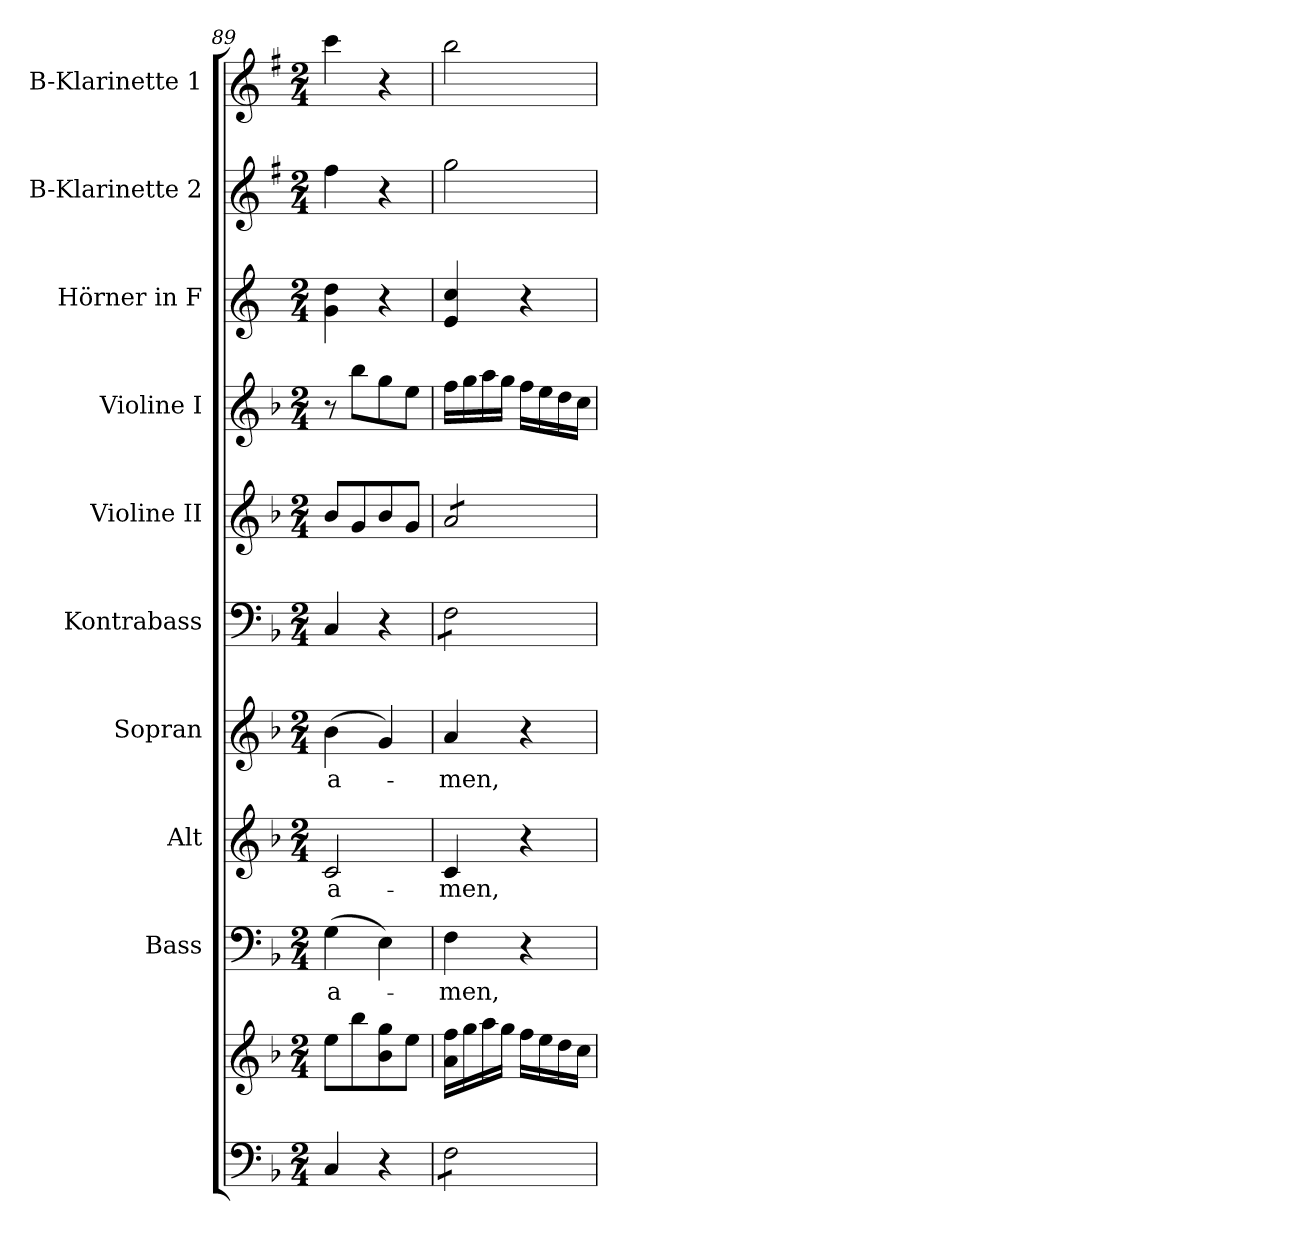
**kern	**kern	**kern	**text	**kern	**text	**kern	**text	**kern	**kern	**kern	**kern	**kern	**kern
*part10	*part10	*part9	*part9	*part8	*part8	*part7	*part7	*part6	*part5	*part4	*part3	*part2	*part1
*staff11	*staff10	*staff9	*staff9	*staff8	*staff8	*staff7	*staff7	*staff6	*staff5	*staff4	*staff3	*staff2	*staff1
*	*	*I"Bass	*	*I"Alt	*	*I"Sopran	*	*I"Kontrabass	*I"Violine II	*I"Violine I	*I"Hörner in F	*I"B-Klarinette 2	*I"B-Klarinette 1
*	*	*I'B.	*	*I'A.	*	*I'S.	*	*I'Kb.	*I'Vl. II	*I'Vl. I	*	*I'B Kl. 2	*I'B Kl. 1
*clefF4	*clefG2	*clefF4	*	*clefG2	*	*clefG2	*	*clefF4	*clefG2	*clefG2	*clefG2	*clefG2	*clefG2
*	*	*	*	*	*	*	*	*ITrd7c12	*	*	*ITrd4c7	*ITrd1c2	*ITrd1c2
*k[b-]	*k[b-]	*k[b-]	*	*k[b-]	*	*k[b-]	*	*k[b-]	*k[b-]	*k[b-]	*k[b-]	*k[b-]	*k[b-]
*F:	*F:	*F:	*	*F:	*	*F:	*	*F:	*F:	*F:	*F:	*F:	*F:
*M2/4	*M2/4	*M2/4	*	*M2/4	*	*M2/4	*	*M2/4	*M2/4	*M2/4	*M2/4	*M2/4	*M2/4
=89	=89	=89	=89	=89	=89	=89	=89	=89	=89	=89	=89	=89	=89
!	!	!	!LO:LY:b	!	!LO:LY:b	!	!LO:LY:b	!	!	!	!	!	!
4C/	8ee\L	(>4G\	a-	2c/	a-	(>4b-\	a-	4CC/	8b-/L	8r	4c\ 4g\	4ee\	4bb-\
.	8bb-\	.	.	.	.	.	.	.	8g/	8bb-\L	.	.	.
4r	8b-\ 8gg\	4E\)	.	.	.	4g/)	.	4r	8b-/	8gg\	4r	4r	4r
.	8ee\J	.	.	.	.	.	.	.	8g/J	8ee\J	.	.	.
=90	=90	=90	=90	=90	=90	=90	=90	=90	=90	=90	=90	=90	=90
!	!	!	!LO:LY:b	!	!LO:LY:b	!	!LO:LY:b	!	!	!	!	!	!
*tremolo	*	*	*	*	*	*	*	*	*	*	*	*	*
*	*	*	*	*	*	*	*	*tremolo	*	*	*	*	*
*	*	*	*	*	*	*	*	*	*tremolo	*	*	*	*
8F\L	16a\ 16ff\LL	4F\	-men,	4c/	-men,	4a/	-men,	8FF\L	8a/L	16ff\LL	4A/ 4f/	2ff\	2aa\
.	16gg\	.	.	.	.	.	.	.	.	16gg\	.	.	.
8F\	16aa\	.	.	.	.	.	.	8FF\	8a/	16aa\	.	.	.
.	16gg\JJ	.	.	.	.	.	.	.	.	16gg\JJ	.	.	.
8F\	16ff\LL	4r	.	4r	.	4r	.	8FF\	8a/	16ff\LL	4r	.	.
.	16ee\	.	.	.	.	.	.	.	.	16ee\	.	.	.
8F\J	16dd\	.	.	.	.	.	.	8FF\J	8a/J	16dd\	.	.	.
*	*	*	*	*	*	*	*	*	*Xtremolo	*	*	*	*
*	*	*	*	*	*	*	*	*Xtremolo	*	*	*	*	*
*Xtremolo	*	*	*	*	*	*	*	*	*	*	*	*	*
.	16cc\JJ	.	.	.	.	.	.	.	.	16cc\JJ	.	.	.
=	=	=	=	=	=	=	=	=	=	=	=	=	=
*-	*-	*-	*-	*-	*-	*-	*-	*-	*-	*-	*-	*-	*-
